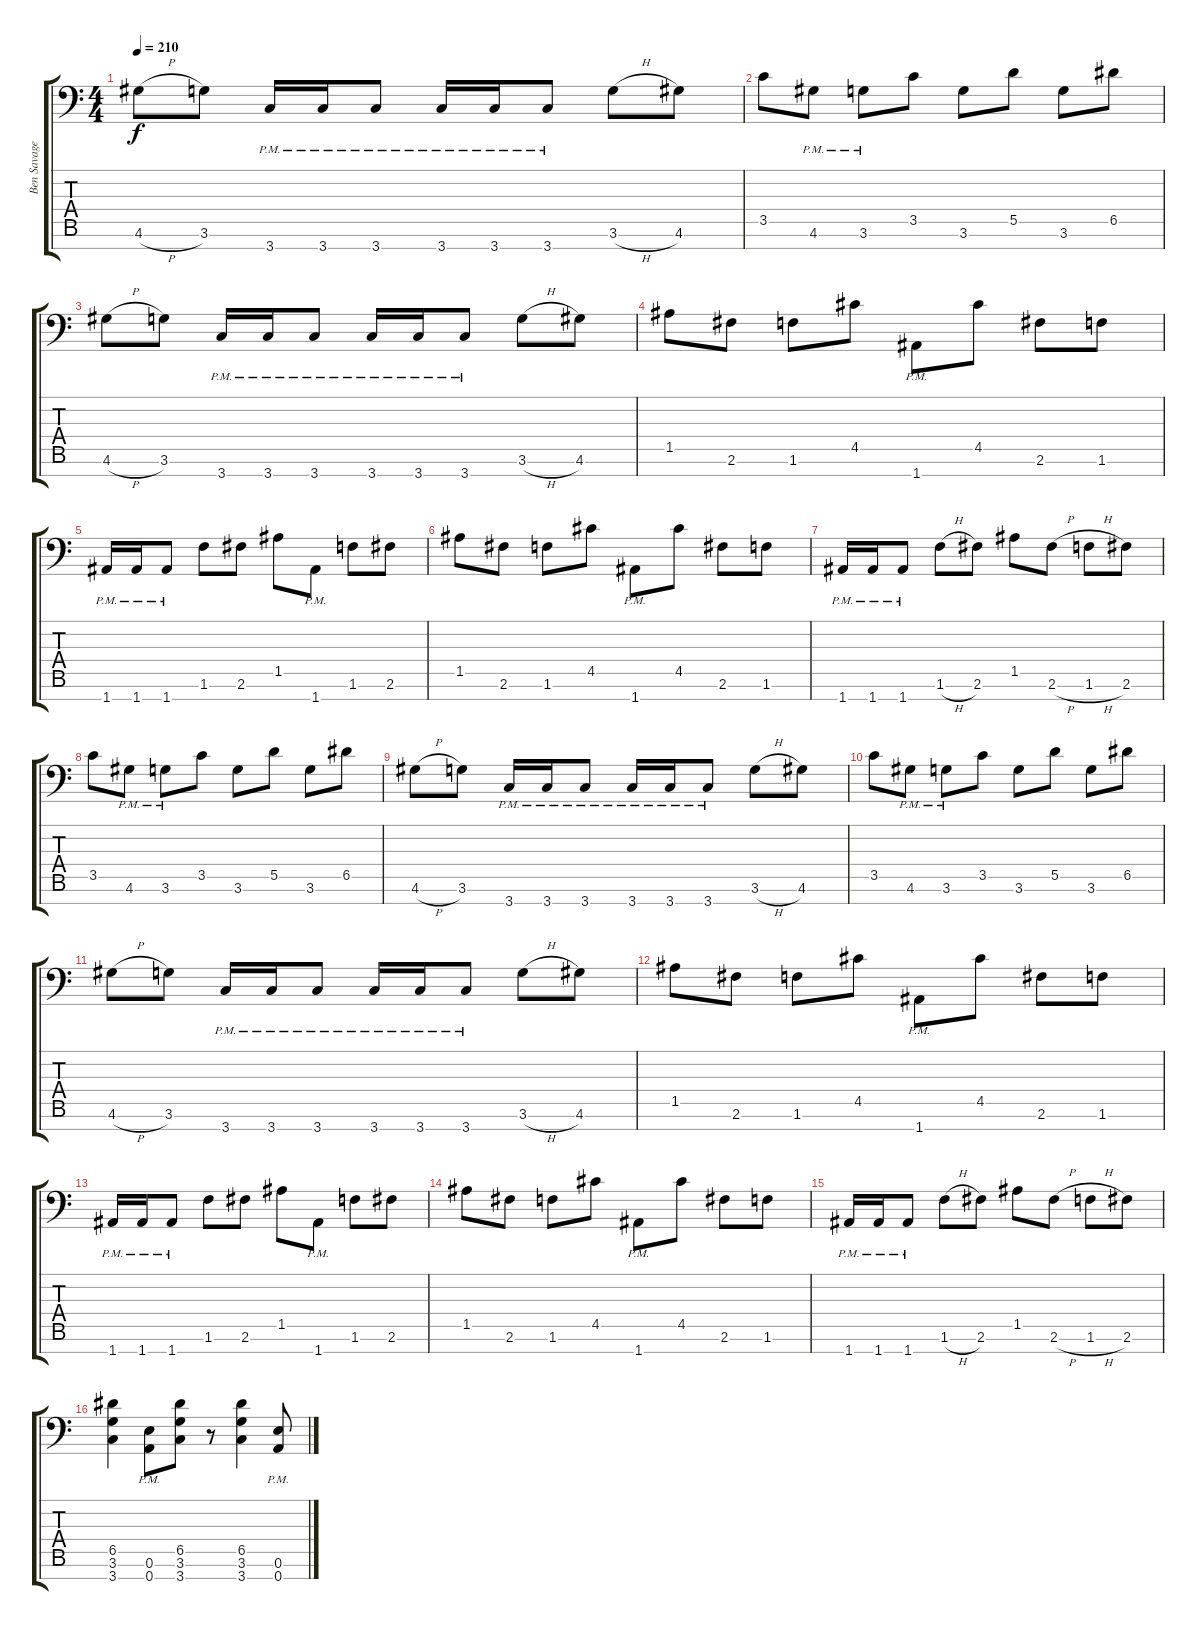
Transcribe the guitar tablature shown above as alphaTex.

\track ("Ben Savage (Guitar)" "Ben Savage") {instrument distortionguitar}
\staff {score tabs}
\tuning (E4 B3 G3 D3 A2 E2 A1) {hide}
\ts (4 4)
\tempo 210
\clef f4
\ks c
4.6{h}.8{dy f} 3.6.8 3.7{pm}.16 3.7{pm}.16 3.7{pm}.8 3.7{pm}.16 3.7{pm}.16 3.7{pm}.8 3.6{h}.8 4.6.8 |
3.5.8 4.6{pm}.8 3.6{pm}.8 3.5.8 3.6.8 5.5.8 3.6.8 6.5.8 |
4.6{h}.8 3.6.8 3.7{pm}.16 3.7{pm}.16 3.7{pm}.8 3.7{pm}.16 3.7{pm}.16 3.7{pm}.8 3.6{h}.8 4.6.8 |
1.5.8 2.6.8 1.6.8 4.5.8 1.7{pm}.8 4.5.8 2.6.8 1.6.8 |
1.7{pm}.16 1.7{pm}.16 1.7{pm}.8 1.6.8 2.6.8 1.5.8 1.7{pm}.8 1.6.8 2.6.8 |
1.5.8 2.6.8 1.6.8 4.5.8 1.7{pm}.8 4.5.8 2.6.8 1.6.8 |
1.7{pm}.16 1.7{pm}.16 1.7{pm}.8 1.6{h}.8 2.6.8 1.5.8 2.6{h}.8 1.6{h}.8 2.6.8 |
3.5.8 4.6{pm}.8 3.6{pm}.8 3.5.8 3.6.8 5.5.8 3.6.8 6.5.8 |
4.6{h}.8 3.6.8 3.7{pm}.16 3.7{pm}.16 3.7{pm}.8 3.7{pm}.16 3.7{pm}.16 3.7{pm}.8 3.6{h}.8 4.6.8 |
3.5.8 4.6{pm}.8 3.6{pm}.8 3.5.8 3.6.8 5.5.8 3.6.8 6.5.8 |
4.6{h}.8 3.6.8 3.7{pm}.16 3.7{pm}.16 3.7{pm}.8 3.7{pm}.16 3.7{pm}.16 3.7{pm}.8 3.6{h}.8 4.6.8 |
1.5.8 2.6.8 1.6.8 4.5.8 1.7{pm}.8 4.5.8 2.6.8 1.6.8 |
1.7{pm}.16 1.7{pm}.16 1.7{pm}.8 1.6.8 2.6.8 1.5.8 1.7{pm}.8 1.6.8 2.6.8 |
1.5.8 2.6.8 1.6.8 4.5.8 1.7{pm}.8 4.5.8 2.6.8 1.6.8 |
1.7{pm}.16 1.7{pm}.16 1.7{pm}.8 1.6{h}.8 2.6.8 1.5.8 2.6{h}.8 1.6{h}.8 2.6.8 |
(6.5 3.6 3.7).4 (0.6{pm} 0.7{pm}).8 (6.5 3.6 3.7).8 r.8 (6.5 3.6 3.7).4 (0.6{pm} 0.7{pm}).8
